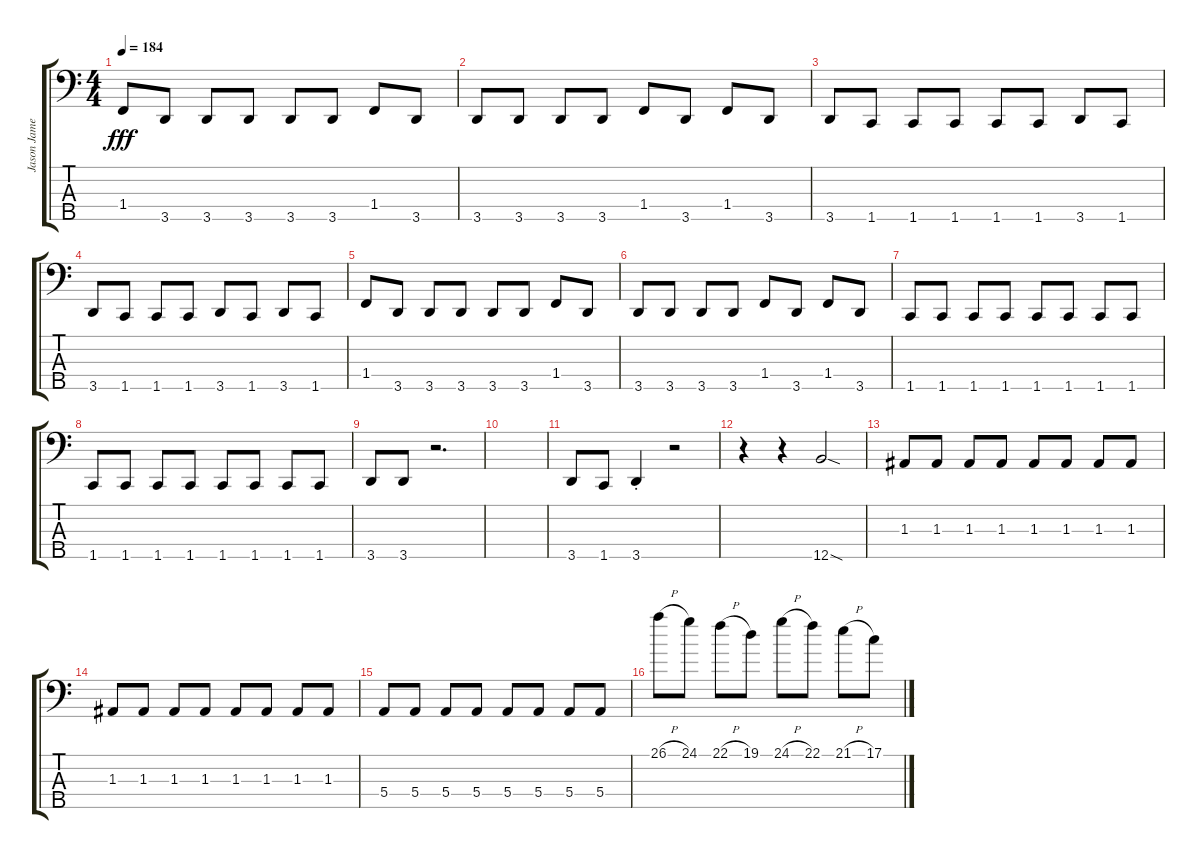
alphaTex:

\track ("Jason James" "Jason Jame") {instrument electricbasspick}
\staff {score tabs}
\tuning (G2 D2 A1 E1 B0) {hide}
\ts (4 4)
\tempo 184
\clef f4
\ks c
1.4.8{dy fff} 3.5.8 3.5.8 3.5.8 3.5.8 3.5.8 1.4.8 3.5.8 |
3.5.8 3.5.8 3.5.8 3.5.8 1.4.8 3.5.8 1.4.8 3.5.8 |
3.5.8 1.5.8 1.5.8 1.5.8 1.5.8 1.5.8 3.5.8 1.5.8 |
3.5.8 1.5.8 1.5.8 1.5.8 3.5.8 1.5.8 3.5.8 1.5.8 |
1.4.8 3.5.8 3.5.8 3.5.8 3.5.8 3.5.8 1.4.8 3.5.8 |
3.5.8 3.5.8 3.5.8 3.5.8 1.4.8 3.5.8 1.4.8 3.5.8 |
1.5.8 1.5.8 1.5.8 1.5.8 1.5.8 1.5.8 1.5.8 1.5.8 |
1.5.8 1.5.8 1.5.8 1.5.8 1.5.8 1.5.8 1.5.8 1.5.8 |
3.5.8 3.5.8 r.2{d} |
|
3.5.8 1.5.8 3.5{st}.4 r.2 |
r.4 r.4 12.5{sod}.2 |
1.3.8 1.3.8 1.3.8 1.3.8 1.3.8 1.3.8 1.3.8 1.3.8 |
1.3.8 1.3.8 1.3.8 1.3.8 1.3.8 1.3.8 1.3.8 1.3.8 |
5.4.8 5.4.8 5.4.8 5.4.8 5.4.8 5.4.8 5.4.8 5.4.8 |
26.1{h}.8 24.1.8 22.1{h}.8 19.1.8 24.1{h}.8 22.1.8 21.1{h}.8 17.1.8
